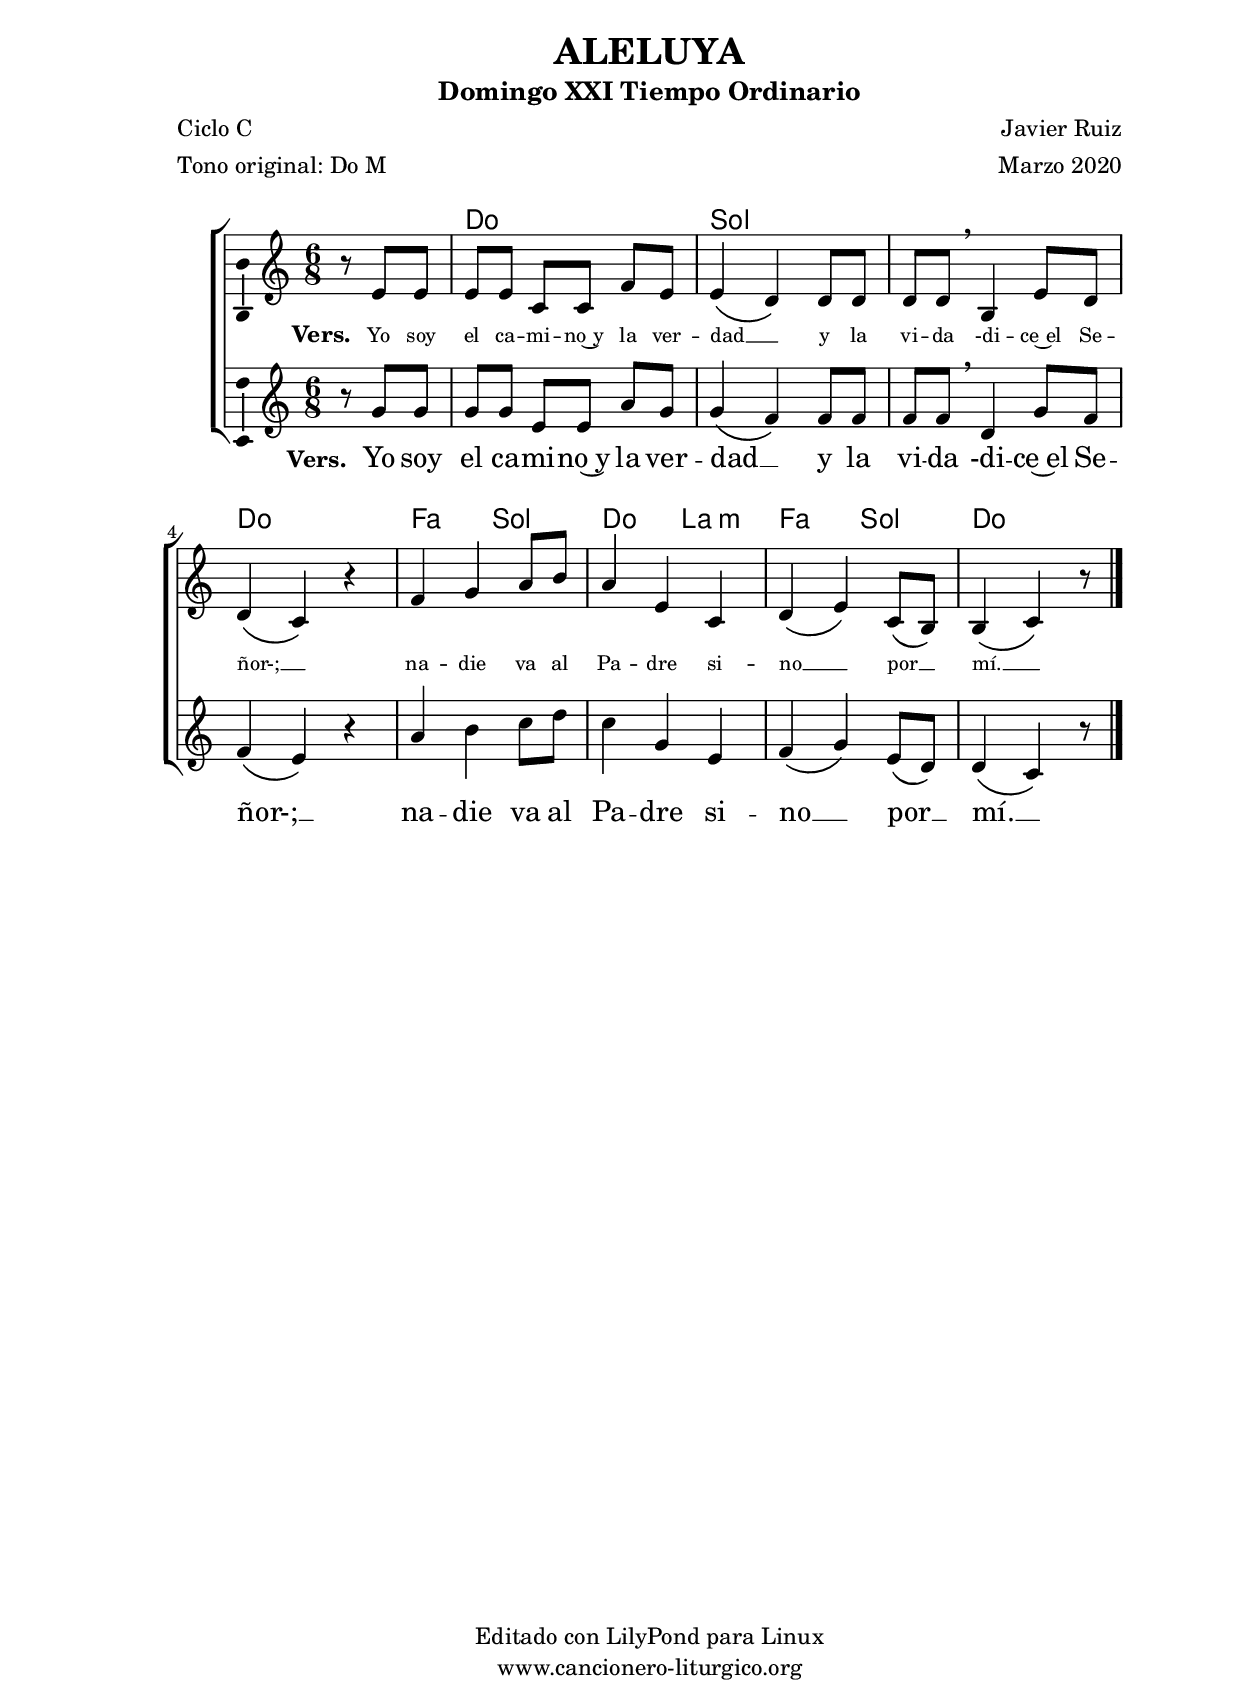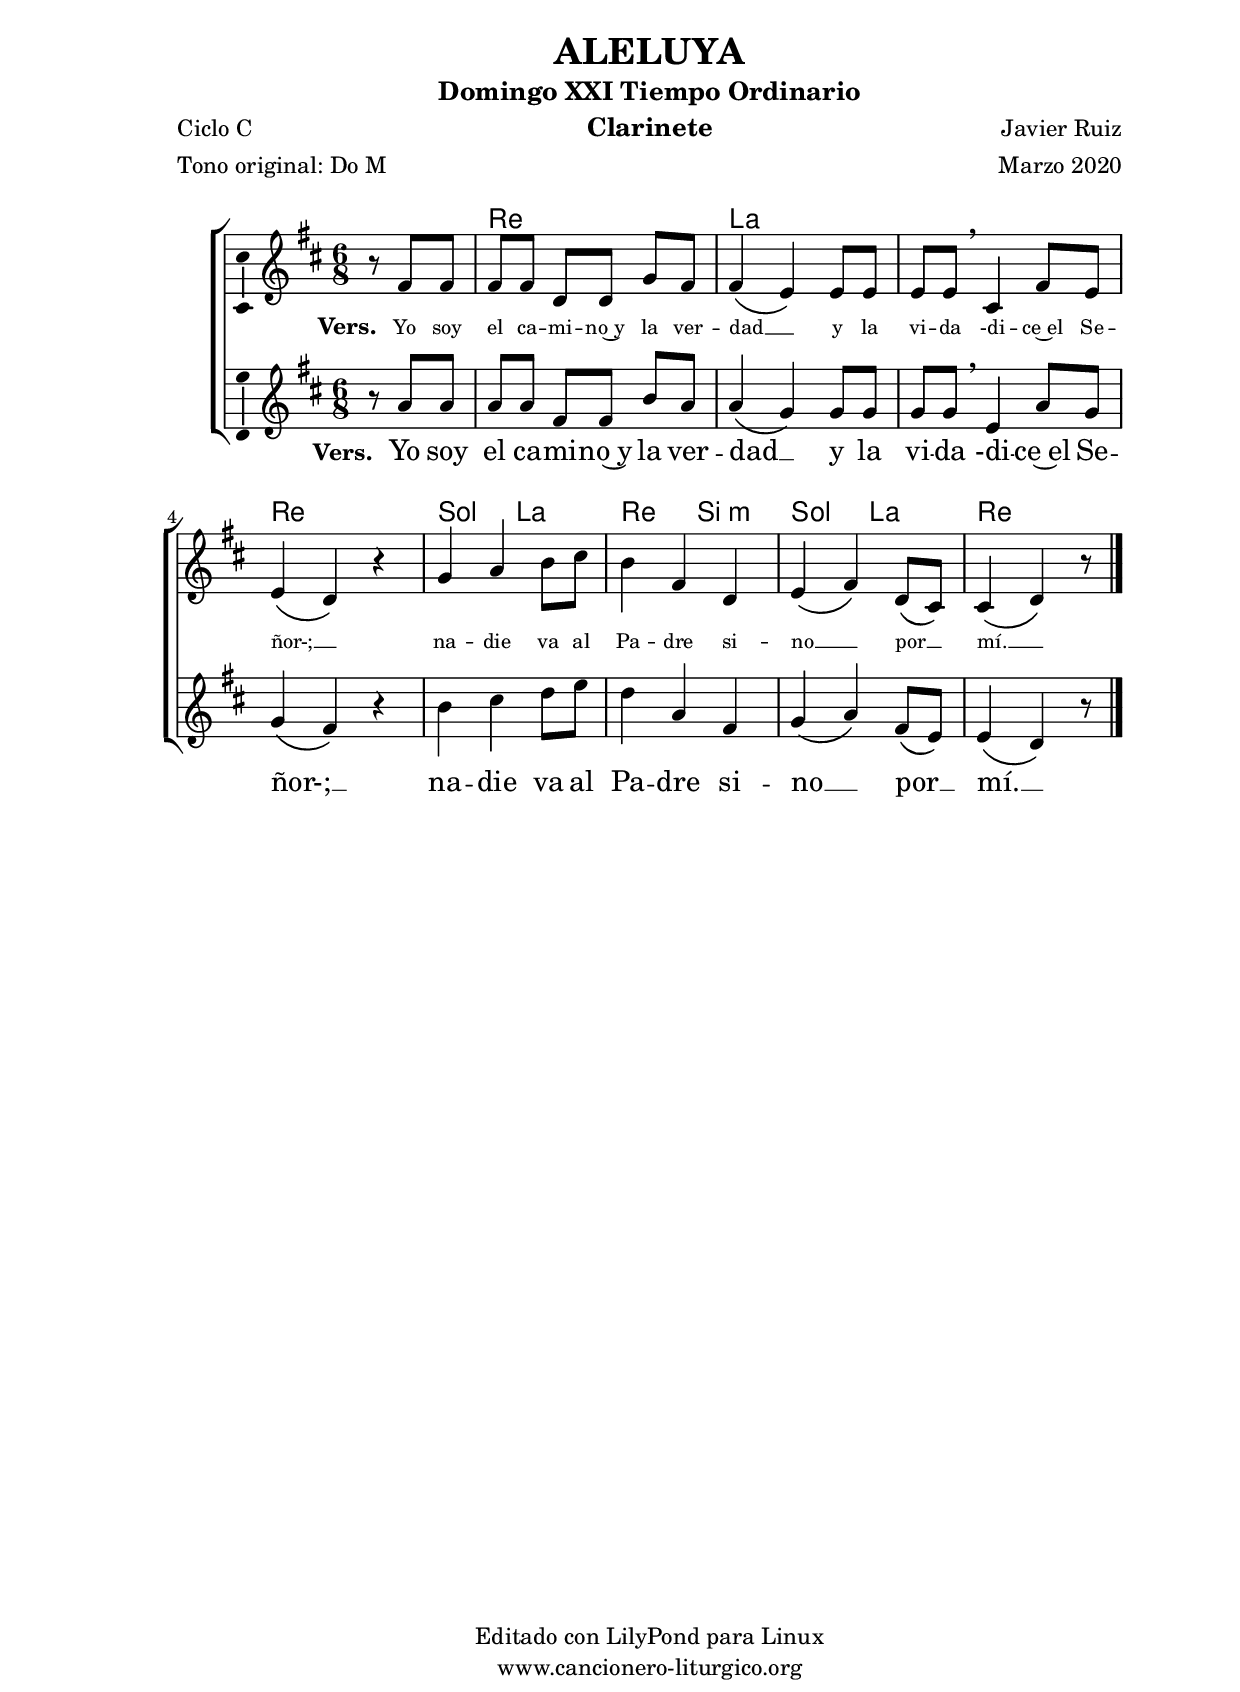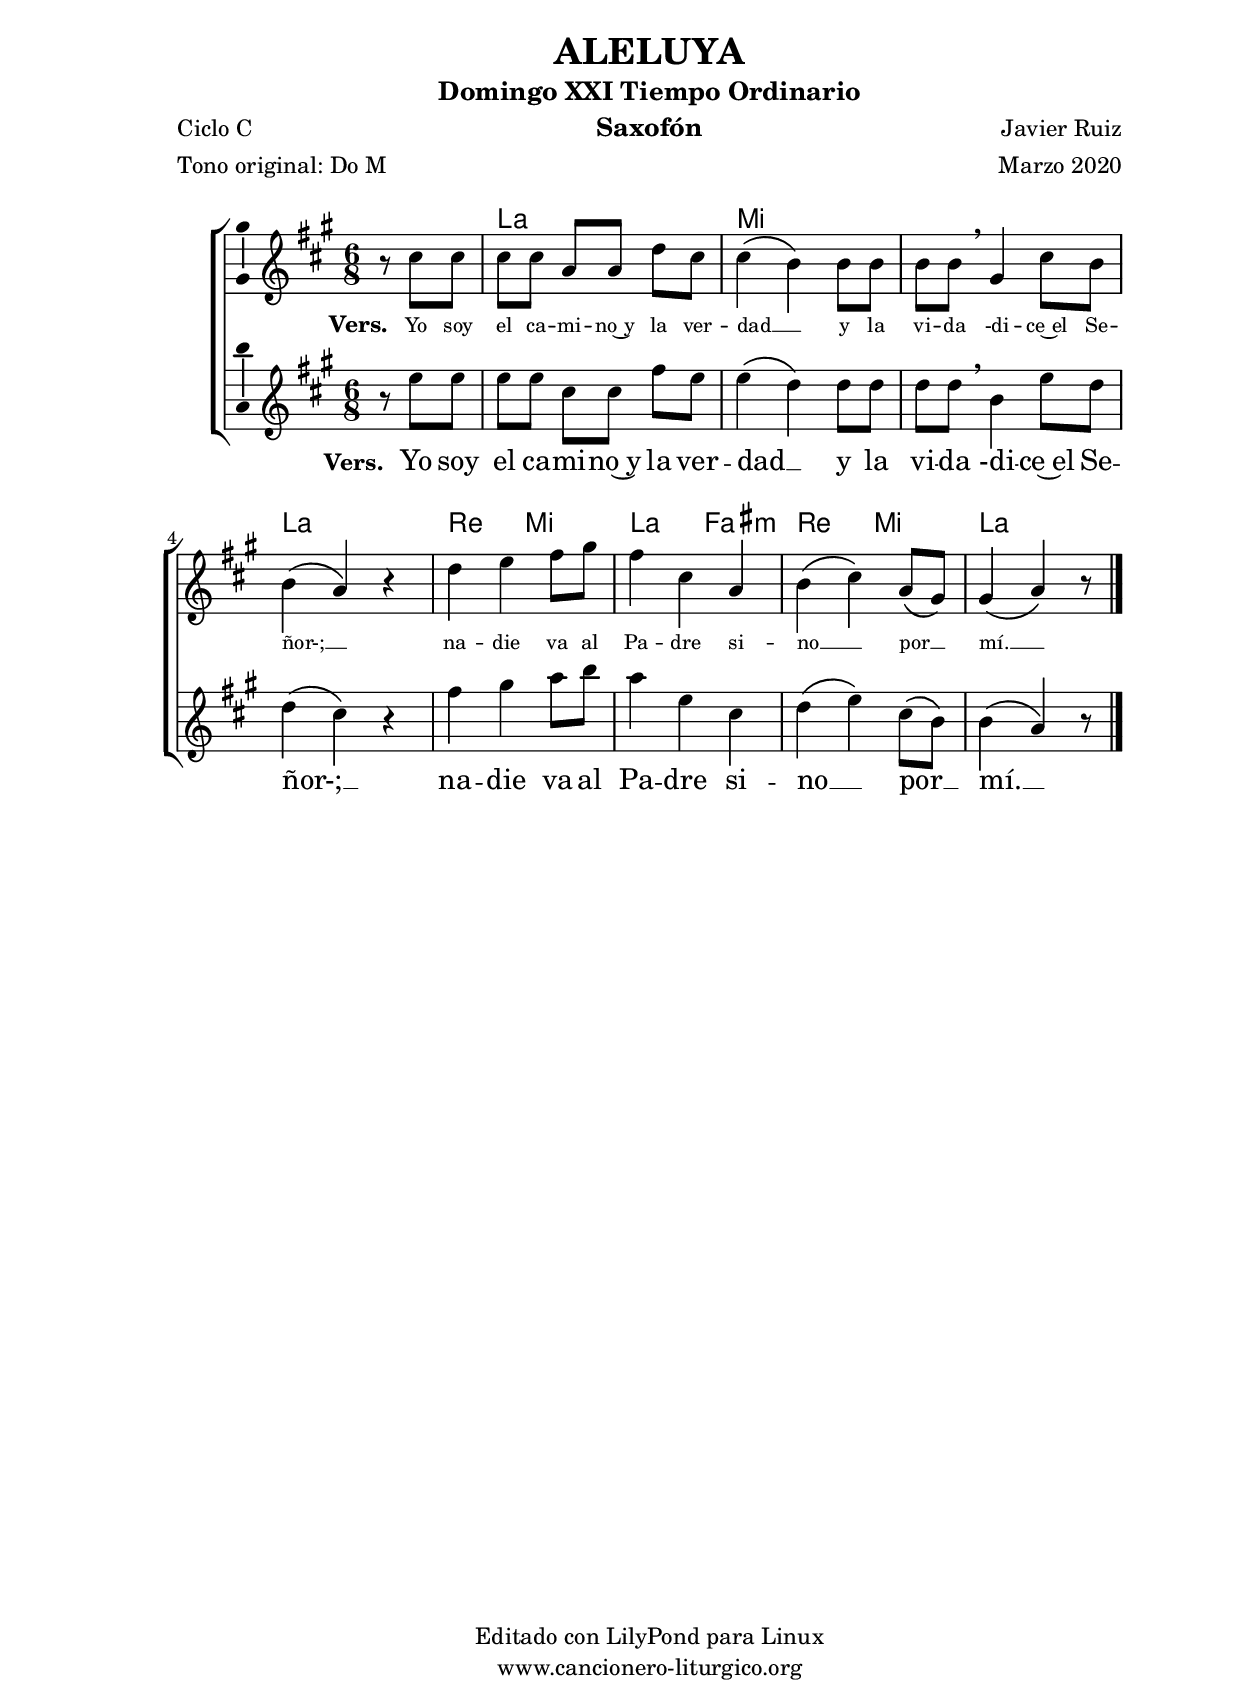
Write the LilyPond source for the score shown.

%
%para convertir .midi en .wav:
%timidity filename.midi -Ow -o finename.wav
%
%
%Para convertir de .wav a .mp3:
%lame -h -m j filename.wav
%
%
%para escuchar el midi:
%timidity nombrefichero.midi
%


%versión de lilypond para la que se ha escrito esta partitura:
\version "2.16.0"

	%Tamaño papel
	#(set-default-paper-size "a4")
	%Tamaño partitura
	#(set-global-staff-size 20)
	%No responde al pulsar sobre una nota
	#(ly:set-option 'point-and-click #f)

%parámetros del encabezamiento:
\header {
	title = "ALELUYA"
	subtitle = "Domingo XXI Tiempo Ordinario"
	composer = "Javier Ruiz"
	poet = "Ciclo C"
	meter = "Tono original: Do M"
	arranger = "Marzo 2020"
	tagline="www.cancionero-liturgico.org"
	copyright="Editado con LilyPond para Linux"
	}

%parámetros asociados al papel:
\paper  {
	oddHeaderMarkup = \markup {\fill-line { \on-the-fly #not-first-page \fromproperty #'header:title \on-the-fly #not-first-page \fromproperty #'header:composer }}
	evenHeaderMarkup = \markup {\fill-line { \fromproperty #'header:composer \fromproperty #'header:title }}
	#(set-paper-size "a4")
	print-page-number = ##f
	first-page-number = 1
	print-first-page-number = ##f
%	head-separation = 3.0 \cm
	top-margin = 1.5 \cm
%	top-margin = 2.0 \cm
%%%	bottom-margin = 0.5\cm
	bottom-margin = 0.2\cm
	left-margin = 3.0 \cm
	line-width = 16.0 \cm 
	indent = 8\mm
	interscoreline = 2.\mm
	between-system-space = 15\mm
%	para que las partituras no llenen la hoja:
	ragged-bottom = ##t
%	idem para la última hoja:
	ragged-last-bottom = ##f
%	para que las partituras llenen el ancho del papel:
	ragged-last = ##f
	after-title-space = 2.5 \cm
%page-count=2
system-count=2

	%Flexible Vertical Spacing
%	markup-markup-spacing =
%	#'((basic-distance . 15) (minimum-distance . 15) (padding . 3))
	markup-system-spacing =
	#'((basic-distance . 15) (minimum-distance . 15) (padding . 3))
	system-system-spacing =
	#'((basic-distance . 15) (minimum-distance . 15) (padding . 3))
	score-system-spacing =
	#'((basic-distance . 15) (minimum-distance . 15) (padding . 5))
%	top-system-spacing = % header
%	#'((basic-distance . 8) (minimum-distance . 0) (padding . 0))
%	top-markup-spacing =
%	#'((basic-distance . 20) (minimum-distance . 20) (padding . 0))
	last-bottom-spacing = % footer
	#'((basic-distance . 5) (minimum-distance . 5) (padding . 0))
%	score-markup-spacing =
%	#'((basic-distance . 16) (minimum-distance . 13) (padding . 0))

	}


%parámetros que afectan a toda la partitura:
global =  {
	%clave de sol (G):
	\clef G
	%armadura:
%	\transpose ees f
	\key c \major
	\tempo 4.=60
	\set Score.tempoHideNote = ##t
	}


acordes = {
	\italianChords
	\chordmode {
%	\transpose ees f
{

s4.
c4. c g g g g c c f g c a:m f g c c4

	}
	}
}


melodiatrompeta = 
%	\transpose ees f
{

	\relative c''{
	\time 6/8

\partial4.
r4.
r2.
r8 g16 a b c d4.
r2.
r8 c16 d e f g4.
r2.
r8 c,16 b a g a4.
r2.
r8 c16 d c b c4

}
	\bar "|."
	}


melodiatres = 
%	\transpose ees f
{

	\relative c'{
	\time 6/8

\partial4.
r8 e8 e
e8 e c8 [c] f8 e
e4 \(d4\) \noBeam d8 d
d8 d \breathe b4 e8 d
d4 \(c4\) r4
f4 g4 a8 b
a4 e4 c4
d4 \(e4\) c8 \(b\)
b4 \(c4\) r8

}

	\bar "|."
	}


melodiabajo = 
%	\transpose ees f
{

	%clave de fa (F):
	\clef F

	\relative c{
	\time 6/8

\partial4.
r4.
c4 c8 c4.
g4 g8 g4.
g4 g8 g4.
c4 c8 c4.
f4 f8 g4 g8
c,4 c8 a4 a8
f'4 f8 g4 g8
c,4 c8 c4

}

	\bar "|."
	}


melodia = 
%	\transpose ees f
{

	\relative c'{
	\time 6/8

\partial4.
r8 g'8 g
g8 [g] \noBeam e [e] a8 g
g4 \(f4\) f8 [f]
f8 [f] \breathe d4 g8 [f]
f4 \(e4\) r4
a4 b c8 [d]
c4 g4 e4
f4 \(g4\) e8 \(d\)
d4 \(c4\) r8

}

	\bar "|."
	}


texto = \lyricmode {
\set stanza =#"Vers. "
Yo soy el ca -- mi -- no~y la ver -- dad __ _ y la vi -- da -di -- ce~el Se -- ñor-; __ _
na -- die va al Pa -- dre si -- no __ _ por __ _ mí. __ _
	}

textotres = \lyricmode {
\override LyricText #'font-size = #-1
\set stanza =#"Vers. "
Yo soy el ca -- mi -- no~y la ver -- dad __ _ y la vi -- da -di -- ce~el Se -- ñor-; __ _
na -- die va al Pa -- dre si -- no __ _ por __ _ mí. __ _
	}


acordesStaff = \context ChordNames = acordesStaff <<
	\set chordChanges = ##t
	\acordes
	>>

voztrompetaStaff = \context Voice = voztrompetaStaff
<<
	\override Staff.StaffSymbol #'staff-space = #(magstep -0.35)
	\set Staff.midiInstrument = #"trumpet"
	\set Staff.midiMinimumVolume = #0.4
	\set Staff.midiMaximumVolume = #0.6
	\global
	\melodiatrompeta
	>>

voztresStaff = \context Voice = voztresStaff
\with {\consists "Ambitus_engraver"}
<<
%	\override Staff.StaffSymbol #'staff-space = #(magstep -0.35)
	\set Staff.midiInstrument = #"violin"
	\set Staff.midiMinimumVolume = #0.6
	\set Staff.midiMaximumVolume = #0.8
	\global
	\relative c' \melodiatres
	>>

vozStaff = \context Voice = vozStaff
\with {\consists "Ambitus_engraver"}
<<
%	\set Staff.instrumentName = ""
%	\set Staff.shortInstrumentName = ""
%	\set Staff.midiInstrument = #"clarinet"
%	\set Staff.midiInstrument = #"cello"
	\set Staff.midiInstrument = #"flute"
%	\set Staff.midiInstrument = #"electric guitar (jazz)"
%	\set Staff.midiInstrument = #"english horn"
%	\set Staff.midiInstrument = #"violin"
%	\set Staff.midiInstrument = #"glockenspiel"
	\set Staff.midiMinimumVolume = #0.8
	\set Staff.midiMaximumVolume = #1.0
	\global
	\melodia
	>>

vozbajoStaff = \context Voice = vozbajoStaff
<<
	\override Staff.StaffSymbol #'staff-space = #(magstep -0.35)
	\set Staff.midiInstrument = #"english horn"
	\set Staff.midiMinimumVolume = #0.6
	\set Staff.midiMaximumVolume = #0.8
	\global
	\melodiabajo
	>>

textoStaff = \context Lyrics = textoStaff <<
	\lyricsto vozStaff \texto
	>>

textotresStaff = \context Lyrics = textotresStaff <<
	\lyricsto voztresStaff \textotres
	>>


\book {
	\score {
		<<
		\context ChoirStaff {
%			\override StaffGroup.SystemStartBracket #'collapse-height = #1
%			\override Score.SystemStartBar #'collapse-height = #1
			<<
			\acordesStaff
%			\voztrompetaStaff
			\voztresStaff
			\textotresStaff
			\vozStaff
			\textoStaff
%			\vozbajoStaff
			>>
			}
		>>
		\layout {
	    		\context {
				\Lyrics
				\override LyricText #'font-size = #2
				}
	   		 \context {
				\Score
				\override StaffSymbol #'staff-space = #(magstep +3)
				}
			}
		}
	\score {
		\unfoldRepeats
		<<
		\context ChoirStaff {
			<<
			\acordesStaff
			\voztrompetaStaff
			\voztresStaff
			\vozStaff
			\vozbajoStaff
			>>
			}
		>>
		\midi {
	  		\context {
	  			\Score
				tempoWholesPerMinute = #(ly:make-moment 70 4)
				}
			}
		}
	}


%Partitura para clarinete
#(define output-suffix "C")
\book {
	\header{
		instrument = "Clarinete"
		}
	\score {
		<<
		\context ChoirStaff {
%			\override StaffGroup.SystemStartBracket #'collapse-height = #1
%			\override Score.SystemStartBar #'collapse-height = #1
\transpose c d
			<<
			\acordesStaff
%			\voztrompetaStaff
			\voztresStaff
			\textotresStaff
			\vozStaff
			\textoStaff
%			\vozbajoStaff
			>>
			}
		>>
		\layout {
	    		\context {
				\Lyrics
				\override LyricText #'font-size = #2
				}
	   		 \context {
				\Score
				\override StaffSymbol #'staff-space = #(magstep +3)
				}
			}
		}
	}


%Partitura para saxofón
#(define output-suffix "S")
\book {
	\header{
		instrument = "Saxofón"
		}
	\score {
		<<
		\context ChoirStaff {
%			\override StaffGroup.SystemStartBracket #'collapse-height = #1
%			\override Score.SystemStartBar #'collapse-height = #1
\transpose c a
			<<
			\acordesStaff
%			\voztrompetaStaff
			\voztresStaff
			\textotresStaff
			\vozStaff
			\textoStaff
%			\vozbajoStaff
			>>
			}
		>>
		\layout {
	    		\context {
				\Lyrics
				\override LyricText #'font-size = #2
				}
	   		 \context {
				\Score
				\override StaffSymbol #'staff-space = #(magstep +3)
				}
			}
		}
	}


